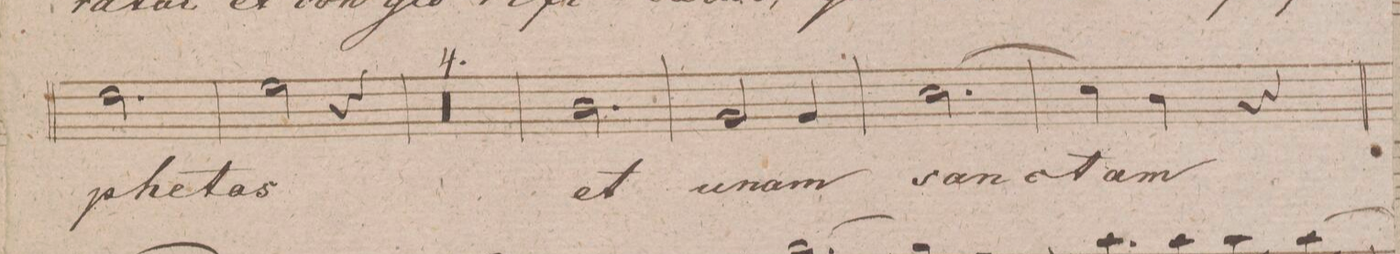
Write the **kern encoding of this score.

**kern	**text	**dynam
*I"Soprano.	*	*
*clefC1	*	*
*k[f#]	*	*
*met(c|)	*	*
*M3/4	*	*
2.b\	-phe-	.
=209	=209	=209
2cc\	-tas	.
4r	.	.
=210	=210	=210
0.r	.	.
=211	=211	=211
=212	=212	=212
=213	=213	=213
=214	=214	=214
2.g\	et	.
=215	=215	=215
2e/	u-	.
4e/	-nam	.
=216	=216	=216
[2.a\	san-	.
=217	=217	=217
4a\]	.	.
4g\	-ctam	.
4r	.	.
=218	=218	=218
*-	*-	*-
